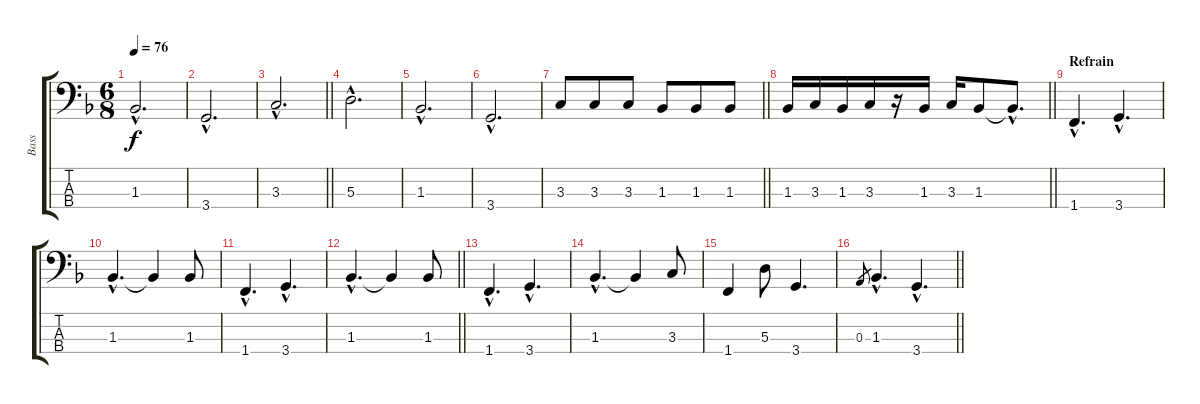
\track ("Bass" "Bass") {instrument electricbassfinger}
\staff {score tabs}
\tuning (G2 D2 A1 E1) {hide}
\ts (6 8)
\tempo 76
\clef f4
\ks f
1.3{hac}.2{d dy f} |
3.4{hac}.2{d} |
\barLineRight lightlight
3.3{hac}.2{d} |
5.3{hac}.2{d} |
1.3{hac}.2{d} |
3.4{hac}.2{d} |
\barLineRight lightlight
3.3.8 3.3.8 3.3.8 1.3.8 1.3.8 1.3.8 |
\barLineRight lightlight
1.3.16 3.3.16 1.3.16 3.3.16 r.16 1.3.16 3.3.16 1.3.8 1.3{hac t}.8{d} |
\section ("" "Refrain")
1.4{hac}.4{d} 3.4{hac}.4{d} |
1.3{hac}.4{d} 1.3{t}.4 1.3.8 |
1.4{hac}.4{d} 3.4{hac}.4{d} |
\barLineRight lightlight
1.3{hac}.4{d} 1.3{t}.4 1.3.8 |
1.4{hac}.4{d} 3.4{hac}.4{d} |
1.3{hac}.4{d} 1.3{t}.4 3.3.8 |
1.4.4 5.3.8 3.4.4{d} |
\barLineRight lightlight
0.3.8{gr} 1.3{hac}.4{d} 3.4{hac}.4{d}
